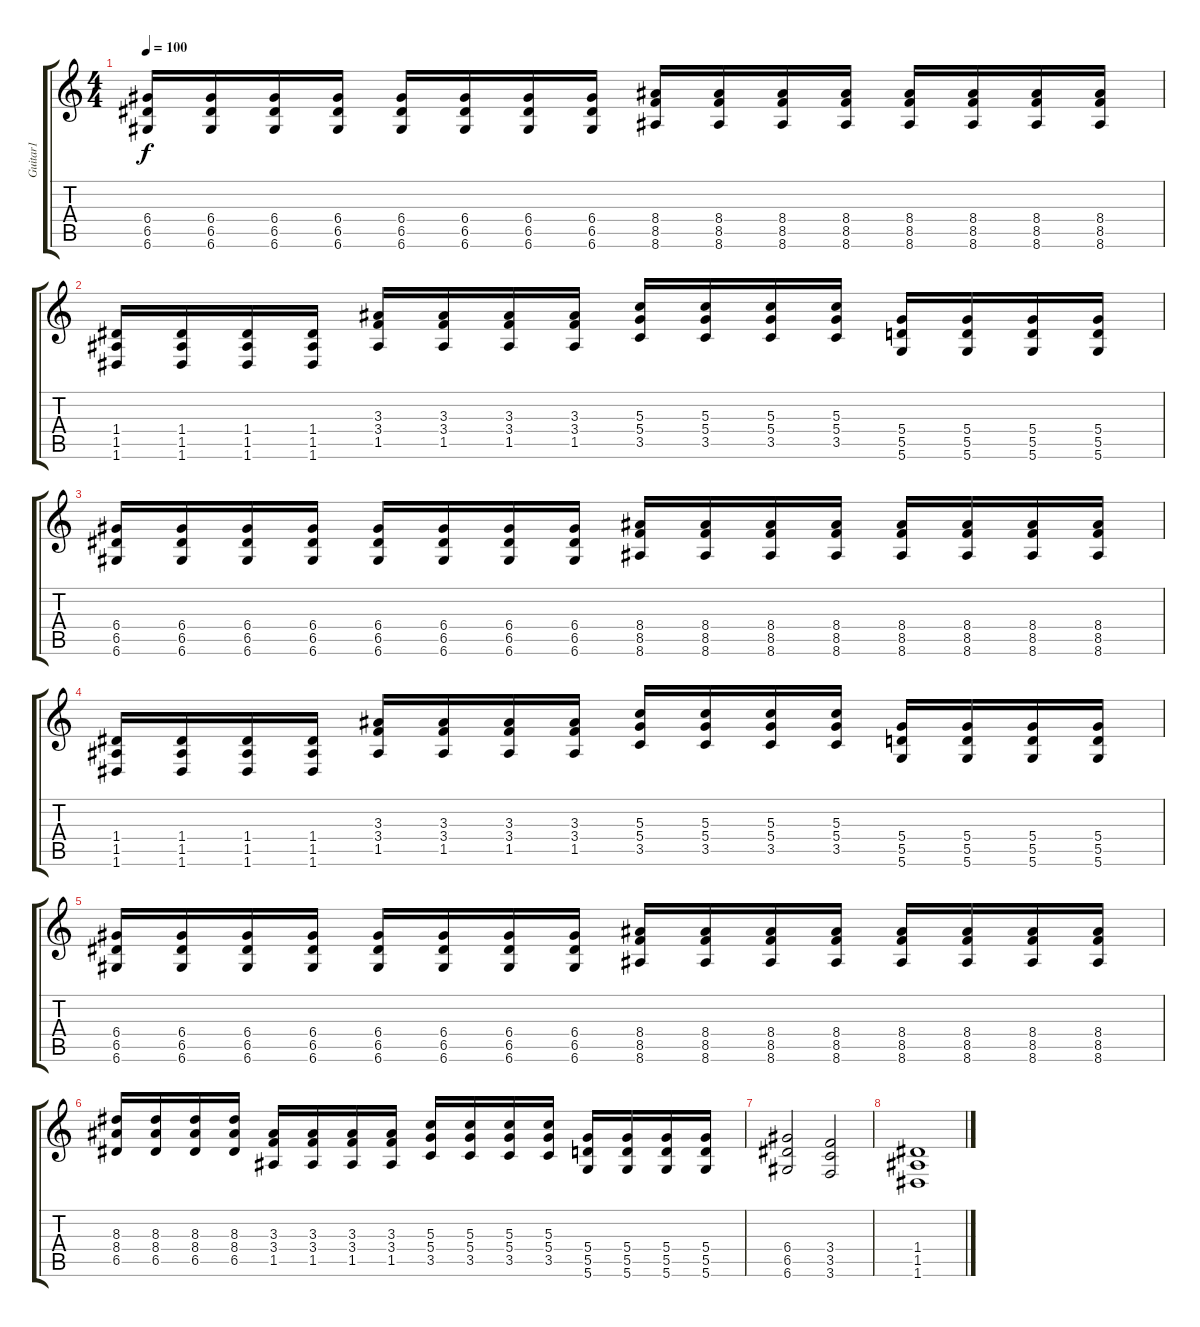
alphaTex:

\track ("Guitar1" "Guitar1") {instrument distortionguitar}
\staff {score tabs}
\tuning (E4 B3 G3 D3 A2 D2) {hide}
\ts (4 4)
\tempo 100
\clef g2
\ks c
(6.4 6.5 6.6).16{dy f} (6.4 6.5 6.6).16 (6.4 6.5 6.6).16 (6.4 6.5 6.6).16 (6.4 6.5 6.6).16 (6.4 6.5 6.6).16 (6.4 6.5 6.6).16 (6.4 6.5 6.6).16 (8.4 8.5 8.6).16 (8.4 8.5 8.6).16 (8.4 8.5 8.6).16 (8.4 8.5 8.6).16 (8.4 8.5 8.6).16 (8.4 8.5 8.6).16 (8.4 8.5 8.6).16 (8.4 8.5 8.6).16 |
(1.4 1.5 1.6).16 (1.4 1.5 1.6).16 (1.4 1.5 1.6).16 (1.4 1.5 1.6).16 (3.3 3.4 1.5).16 (3.3 3.4 1.5).16 (3.3 3.4 1.5).16 (3.3 3.4 1.5).16 (5.3 5.4 3.5).16 (5.3 5.4 3.5).16 (5.3 5.4 3.5).16 (5.3 5.4 3.5).16 (5.4 5.5 5.6).16 (5.4 5.5 5.6).16 (5.4 5.5 5.6).16 (5.4 5.5 5.6).16 |
(6.4 6.5 6.6).16 (6.4 6.5 6.6).16 (6.4 6.5 6.6).16 (6.4 6.5 6.6).16 (6.4 6.5 6.6).16 (6.4 6.5 6.6).16 (6.4 6.5 6.6).16 (6.4 6.5 6.6).16 (8.4 8.5 8.6).16 (8.4 8.5 8.6).16 (8.4 8.5 8.6).16 (8.4 8.5 8.6).16 (8.4 8.5 8.6).16 (8.4 8.5 8.6).16 (8.4 8.5 8.6).16 (8.4 8.5 8.6).16 |
(1.4 1.5 1.6).16 (1.4 1.5 1.6).16 (1.4 1.5 1.6).16 (1.4 1.5 1.6).16 (3.3 3.4 1.5).16 (3.3 3.4 1.5).16 (3.3 3.4 1.5).16 (3.3 3.4 1.5).16 (5.3 5.4 3.5).16 (5.3 5.4 3.5).16 (5.3 5.4 3.5).16 (5.3 5.4 3.5).16 (5.4 5.5 5.6).16 (5.4 5.5 5.6).16 (5.4 5.5 5.6).16 (5.4 5.5 5.6).16 |
(6.4 6.5 6.6).16 (6.4 6.5 6.6).16 (6.4 6.5 6.6).16 (6.4 6.5 6.6).16 (6.4 6.5 6.6).16 (6.4 6.5 6.6).16 (6.4 6.5 6.6).16 (6.4 6.5 6.6).16 (8.4 8.5 8.6).16 (8.4 8.5 8.6).16 (8.4 8.5 8.6).16 (8.4 8.5 8.6).16 (8.4 8.5 8.6).16 (8.4 8.5 8.6).16 (8.4 8.5 8.6).16 (8.4 8.5 8.6).16 |
(8.3 8.4 6.5).16 (8.3 8.4 6.5).16 (8.3 8.4 6.5).16 (8.3 8.4 6.5).16 (3.3 3.4 1.5).16 (3.3 3.4 1.5).16 (3.3 3.4 1.5).16 (3.3 3.4 1.5).16 (5.3 5.4 3.5).16 (5.3 5.4 3.5).16 (5.3 5.4 3.5).16 (5.3 5.4 3.5).16 (5.4 5.5 5.6).16 (5.4 5.5 5.6).16 (5.4 5.5 5.6).16 (5.4 5.5 5.6).16 |
(6.4 6.5 6.6).2 (3.4 3.5 3.6).2 |
(1.4 1.5 1.6).1
